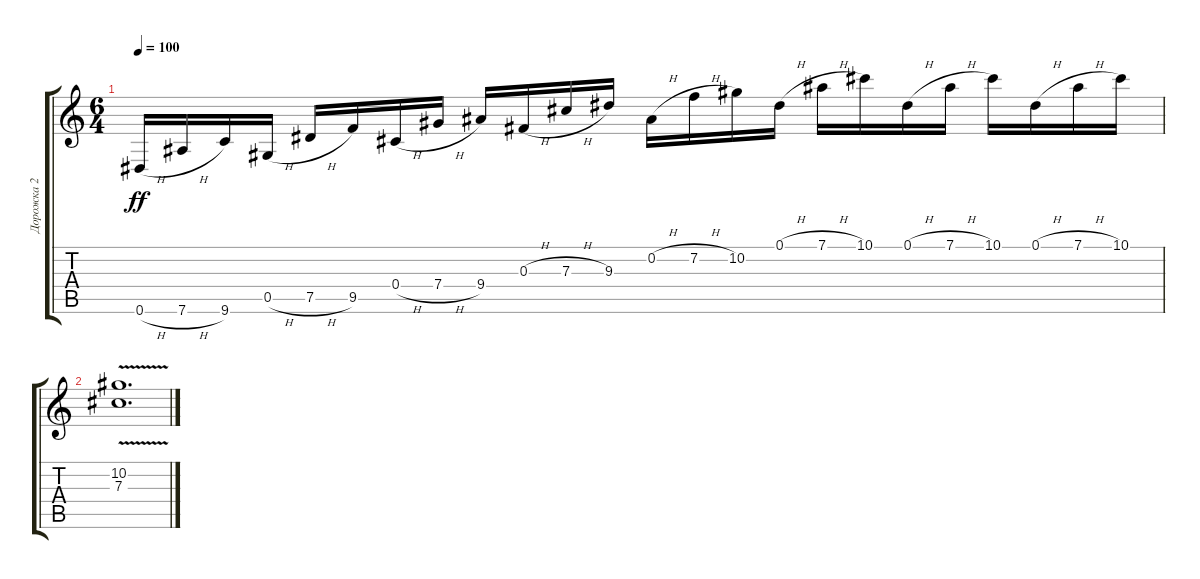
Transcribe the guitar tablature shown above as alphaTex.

\track ("Дорожка 2" "Дорожка 2") {instrument overdrivenguitar}
\staff {score tabs}
\tuning (Eb4 Bb3 Gb3 Db3 Ab2 Eb2) {hide}
\ts (6 4)
\tempo 100
\clef g2
\ks c
0.6{h}.16{dy ff} 7.6{h}.16 9.6.16 0.5{h}.16 7.5{h}.16 9.5.16 0.4{h}.16 7.4{h}.16 9.4.16 0.3{h}.16 7.3{h}.16 9.3.16 0.2{h}.16 7.2{h}.16 10.2.16 0.1{h}.16 7.1{h}.16 10.1.16 0.1{h}.16 7.1{h}.16 10.1.16 0.1{h}.16 7.1{h}.16 10.1.16 |
(10.2{v} 7.3).1{d}
